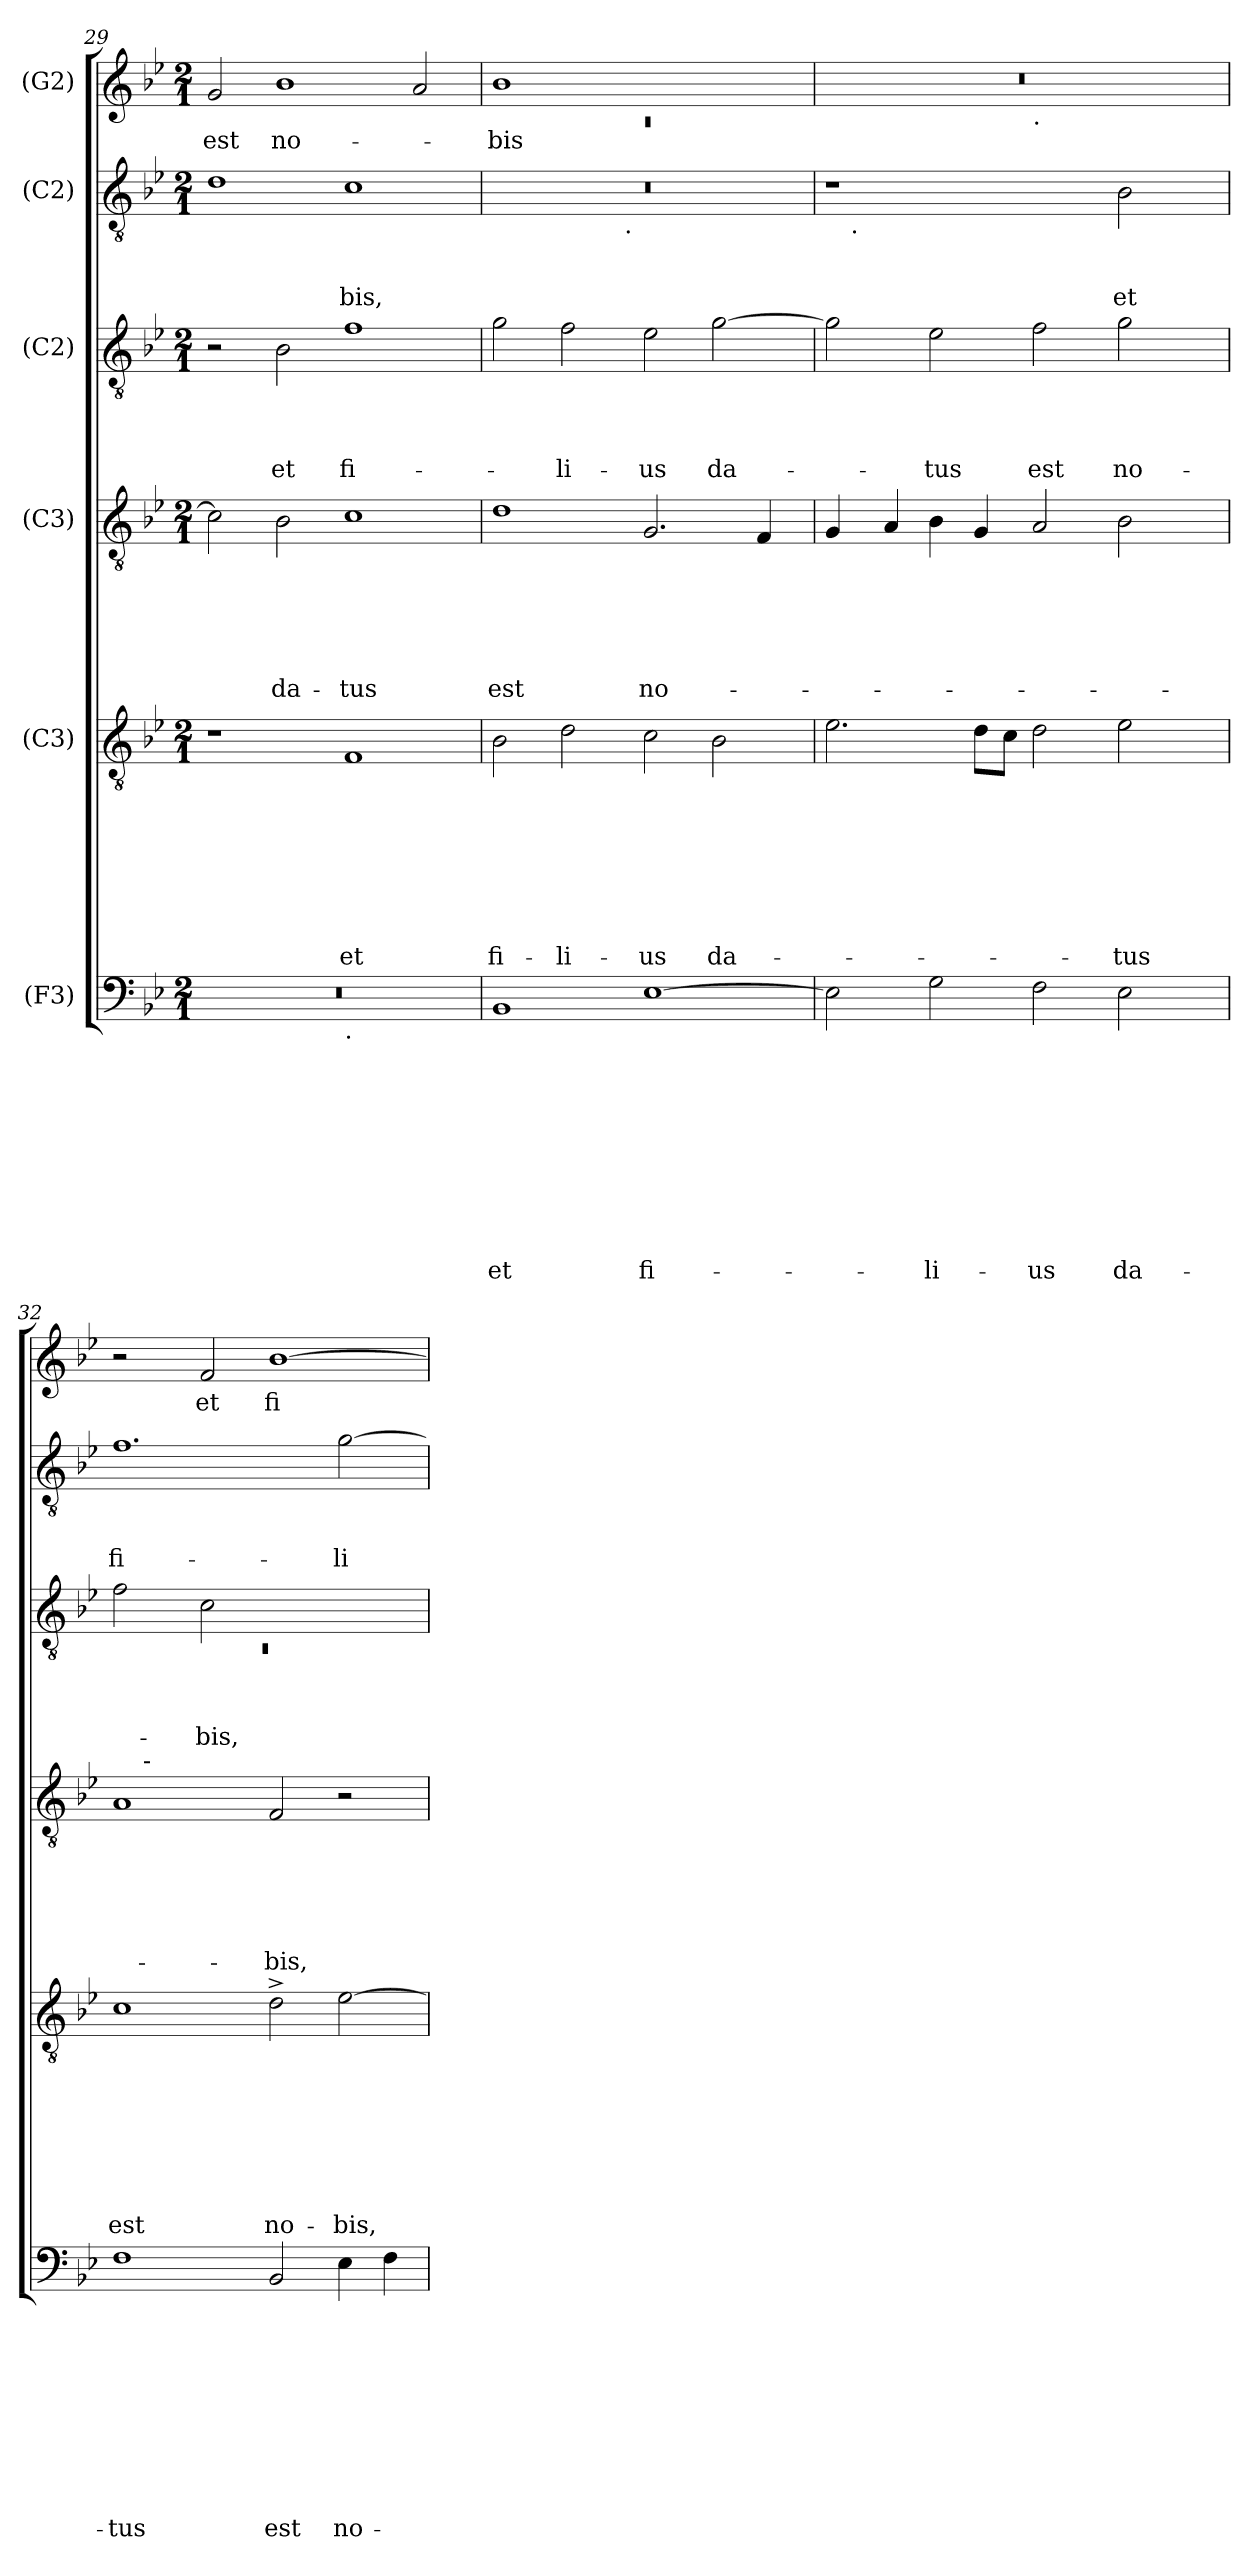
**kern	**text	**text	**text	**text	**text	**text	**text	**text	**text	**text	**kern	**text	**text	**text	**text	**text	**text	**text	**text	**kern	**text	**text	**text	**text	**text	**text	**kern	**text	**text	**text	**text	**kern	**text	**text	**text	**kern	**text
*part6	*part6	*part6	*part6	*part6	*part6	*part6	*part6	*part6	*part6	*part6	*part5	*part5	*part5	*part5	*part5	*part5	*part5	*part5	*part5	*part4	*part4	*part4	*part4	*part4	*part4	*part4	*part3	*part3	*part3	*part3	*part3	*part2	*part2	*part2	*part2	*part1	*part1
*staff6	*staff6	*staff6	*staff6	*staff6	*staff6	*staff6	*staff6	*staff6	*staff6	*staff6	*staff5	*staff5	*staff5	*staff5	*staff5	*staff5	*staff5	*staff5	*staff5	*staff4	*staff4	*staff4	*staff4	*staff4	*staff4	*staff4	*staff3	*staff3	*staff3	*staff3	*staff3	*staff2	*staff2	*staff2	*staff2	*staff1	*staff1
*I"(F3)	*	*	*	*	*	*	*	*	*	*	*I"(C3)	*	*	*	*	*	*	*	*	*I"(C3)	*	*	*	*	*	*	*I"(C2)	*	*	*	*	*I"(C2)	*	*	*	*I"(G2)	*
*clefF4	*	*	*	*	*	*	*	*	*	*	*clefGv2	*	*	*	*	*	*	*	*	*clefGv2	*	*	*	*	*	*	*clefGv2	*	*	*	*	*clefGv2	*	*	*	*clefG2	*
*k[b-e-]	*	*	*	*	*	*	*	*	*	*	*k[b-e-]	*	*	*	*	*	*	*	*	*k[b-e-]	*	*	*	*	*	*	*k[b-e-]	*	*	*	*	*k[b-e-]	*	*	*	*k[b-e-]	*
*B-:	*	*	*	*	*	*	*	*	*	*	*B-:	*	*	*	*	*	*	*	*	*B-:	*	*	*	*	*	*	*B-:	*	*	*	*	*B-:	*	*	*	*B-:	*
*M2/1	*	*	*	*	*	*	*	*	*	*	*M2/1	*	*	*	*	*	*	*	*	*M2/1	*	*	*	*	*	*	*M2/1	*	*	*	*	*M2/1	*	*	*	*M2/1	*
=29	=29	=29	=29	=29	=29	=29	=29	=29	=29	=29	=29	=29	=29	=29	=29	=29	=29	=29	=29	=29	=29	=29	=29	=29	=29	=29	=29	=29	=29	=29	=29	=29	=29	=29	=29	=29	=29
!	!	!	!	!	!	!	!	!	!	!	!	!	!	!	!	!	!	!	!	!	!	!	!	!	!	!	!	!	!	!	!	!	!	!	!	!	!LO:LY:b
*^	*	*	*	*	*	*	*	*	*	*	*	*	*	*	*	*	*	*	*	*	*	*	*	*	*	*	*	*	*	*	*	*	*	*	*	*	*
0r	1ryy	.	.	.	.	.	.	.	.	.	.	1r	.	.	.	.	.	.	.	.	2c\]	.	.	.	.	.	.	2r	.	.	.	.	1d	.	.	.	2g/	est
!	!	!	!	!	!	!	!	!	!	!	!	!	!	!	!	!	!	!	!	!	!	!	!	!	!	!	!LO:LY:b	!	!	!	!	!LO:LY:b	!	!	!	!	!	!LO:LY:b
.	.	.	.	.	.	.	.	.	.	.	.	.	.	.	.	.	.	.	.	.	2B-\	.	.	.	.	.	da-	2B-\	.	.	.	et	.	.	.	.	1b-	no-
!	!LO:TX:b:t=.	!	!	!	!	!	!	!	!	!	!	!	!	!	!	!	!	!	!	!	!	!	!	!	!	!	!	!	!	!	!	!	!	!	!	!	!	!
!	!	!	!	!	!	!	!	!	!	!	!	!	!	!	!	!	!	!	!	!LO:LY:b	!	!	!	!	!	!	!LO:LY:b	!	!	!	!	!LO:LY:b	!	!	!	!LO:LY:b	!	!
.	1ryy	.	.	.	.	.	.	.	.	.	.	1F	.	.	.	.	.	.	.	et	1c	.	.	.	.	.	-tus	1f	.	.	.	fi-	1c	.	.	-bis,	.	.
.	.	.	.	.	.	.	.	.	.	.	.	.	.	.	.	.	.	.	.	.	.	.	.	.	.	.	.	.	.	.	.	.	.	.	.	.	2a/	.
=30	=30	=30	=30	=30	=30	=30	=30	=30	=30	=30	=30	=30	=30	=30	=30	=30	=30	=30	=30	=30	=30	=30	=30	=30	=30	=30	=30	=30	=30	=30	=30	=30	=30	=30	=30	=30	=30	=30
*	*	*	*	*	*	*	*	*	*	*	*	*	*	*	*	*	*	*	*	*	*	*	*	*	*	*	*	*	*	*	*	*	*	*	*	*	*^	*
!	!	!	!	!	!	!	!	!	!	!	!LO:LY:b	!	!	!	!	!	!	!	!	!LO:LY:b	!	!	!	!	!	!	!LO:LY:b	!	!	!	!	!	!	!	!	!	!	!LO:N:vis=1	!LO:LY:b
*v	*v	*	*	*	*	*	*	*	*	*	*	*	*	*	*	*	*	*	*	*	*	*	*	*	*	*	*	*	*	*	*	*	*^	*	*	*	*	*	*
1BB-	.	.	.	.	.	.	.	.	.	et	2B-\	.	.	.	.	.	.	.	fi-	1d	.	.	.	.	.	est	2g\	.	.	.	.	0r	2...ryy	.	.	.	1b-	0rc	-bis
!	!	!	!	!	!	!	!	!	!	!	!	!	!	!	!	!	!	!	!LO:LY:b	!	!	!	!	!	!	!	!	!	!	!	!LO:LY:b	!	!	!	!	!	!	!	!
.	.	.	.	.	.	.	.	.	.	.	2d\	.	.	.	.	.	.	.	-li-	.	.	.	.	.	.	.	2f\	.	.	.	-li-	.	.	.	.	.	.	.	.
!	!	!	!	!	!	!	!	!	!	!	!	!	!	!	!	!	!	!	!	!	!	!	!	!	!	!	!	!	!	!	!	!	!LO:TX:b:t=.	!	!	!	!	!	!
.	.	.	.	.	.	.	.	.	.	.	.	.	.	.	.	.	.	.	.	.	.	.	.	.	.	.	.	.	.	.	.	.	1ryy	.	.	.	.	.	.
!	!	!	!	!	!	!	!	!	!	!LO:LY:b	!	!	!	!	!	!	!	!	!LO:LY:b	!	!	!	!	!	!	!LO:LY:b	!	!	!	!	!LO:LY:b	!	!	!	!	!	!	!	!
[>1E-	.	.	.	.	.	.	.	.	.	fi-	2c\	.	.	.	.	.	.	.	-us	2.G/	.	.	.	.	.	no-	2e-\	.	.	.	-us	.	.	.	.	.	1ryy	.	.
!	!	!	!	!	!	!	!	!	!	!	!	!	!	!	!	!	!	!	!LO:LY:b	!	!	!	!	!	!	!	!	!	!	!	!LO:LY:b	!	!	!	!	!	!	!	!
.	.	.	.	.	.	.	.	.	.	.	2B-\	.	.	.	.	.	.	.	da-	.	.	.	.	.	.	.	[>2g\	.	.	.	da-	.	.	.	.	.	.	.	.
.	.	.	.	.	.	.	.	.	.	.	.	.	.	.	.	.	.	.	.	4F/	.	.	.	.	.	.	.	.	.	.	.	.	.	.	.	.	.	.	.
.	.	.	.	.	.	.	.	.	.	.	.	.	.	.	.	.	.	.	.	.	.	.	.	.	.	.	.	.	.	.	.	.	16ryy	.	.	.	.	.	.
=31	=31	=31	=31	=31	=31	=31	=31	=31	=31	=31	=31	=31	=31	=31	=31	=31	=31	=31	=31	=31	=31	=31	=31	=31	=31	=31	=31	=31	=31	=31	=31	=31	=31	=31	=31	=31	=31	=31	=31
2E-\]	.	.	.	.	.	.	.	.	.	.	2.e-\	.	.	.	.	.	.	.	.	4G/	.	.	.	.	.	.	2g\]	.	.	.	.	1r	16.ryy	.	.	.	0r	1ryy	.
!	!	!	!	!	!	!	!	!	!	!	!	!	!	!	!	!	!	!	!	!	!	!	!	!	!	!	!	!	!	!	!	!	!LO:TX:b:t=.	!	!	!	!	!	!
.	.	.	.	.	.	.	.	.	.	.	.	.	.	.	.	.	.	.	.	.	.	.	.	.	.	.	.	.	.	.	.	.	1ryy	.	.	.	.	.	.
.	.	.	.	.	.	.	.	.	.	.	.	.	.	.	.	.	.	.	.	4A/	.	.	.	.	.	.	.	.	.	.	.	.	.	.	.	.	.	.	.
!	!	!	!	!	!	!	!	!	!	!LO:LY:b	!	!	!	!	!	!	!	!	!	!	!	!	!	!	!	!	!	!	!	!	!LO:LY:b	!	!	!	!	!	!	!	!
2G\	.	.	.	.	.	.	.	.	.	-li-	.	.	.	.	.	.	.	.	.	4B-\	.	.	.	.	.	.	2e-\	.	.	.	-tus	.	.	.	.	.	.	.	.
.	.	.	.	.	.	.	.	.	.	.	8d\L	.	.	.	.	.	.	.	.	4G/	.	.	.	.	.	.	.	.	.	.	.	.	.	.	.	.	.	.	.
.	.	.	.	.	.	.	.	.	.	.	8c\J	.	.	.	.	.	.	.	.	.	.	.	.	.	.	.	.	.	.	.	.	.	.	.	.	.	.	.	.
!	!	!	!	!	!	!	!	!	!	!	!	!	!	!	!	!	!	!	!	!	!	!	!	!	!	!	!	!	!	!	!	!	!	!	!	!	!	!LO:TX:b:t=.	!
!	!	!	!	!	!	!	!	!	!	!LO:LY:b	!	!	!	!	!	!	!	!	!	!	!	!	!	!	!	!	!	!	!	!	!LO:LY:b	!	!	!	!	!	!	!	!
2F\	.	.	.	.	.	.	.	.	.	-us	2d\	.	.	.	.	.	.	.	.	2A/	.	.	.	.	.	.	2f\	.	.	.	est	2ryy	.	.	.	.	.	1ryy	.
.	.	.	.	.	.	.	.	.	.	.	.	.	.	.	.	.	.	.	.	.	.	.	.	.	.	.	.	.	.	.	.	.	2ryy	.	.	.	.	.	.
!	!	!	!	!	!	!	!	!	!	!LO:LY:b	!	!	!	!	!	!	!	!	!LO:LY:b	!	!	!	!	!	!	!	!	!	!	!	!LO:LY:b	!	!	!	!	!LO:LY:b	!	!	!
2E-\	.	.	.	.	.	.	.	.	.	da-	2e-\	.	.	.	.	.	.	.	-tus	2B-\	.	.	.	.	.	.	2g\	.	.	.	no-	2B-\	.	.	.	et	.	.	.
.	.	.	.	.	.	.	.	.	.	.	.	.	.	.	.	.	.	.	.	.	.	.	.	.	.	.	.	.	.	.	.	.	4ryy	.	.	.	.	.	.
.	.	.	.	.	.	.	.	.	.	.	.	.	.	.	.	.	.	.	.	.	.	.	.	.	.	.	.	.	.	.	.	.	8ryy	.	.	.	.	.	.
.	.	.	.	.	.	.	.	.	.	.	.	.	.	.	.	.	.	.	.	.	.	.	.	.	.	.	.	.	.	.	.	.	32ryy	.	.	.	.	.	.
!!LO:PB:g=z
=32	=32	=32	=32	=32	=32	=32	=32	=32	=32	=32	=32	=32	=32	=32	=32	=32	=32	=32	=32	=32	=32	=32	=32	=32	=32	=32	=32	=32	=32	=32	=32	=32	=32	=32	=32	=32	=32	=32	=32
*	*	*	*	*	*	*	*	*	*	*	*	*	*	*	*	*	*	*	*	*	*	*	*	*	*	*	*^	*	*	*	*	*	*	*	*	*	*	*	*
!	!	!	!	!	!	!	!	!	!	!LO:LY:b	!	!	!	!	!	!	!	!	!LO:LY:b	!	!	!	!	!	!	!	!	!LO:N:vis=1	!	!	!	!	!	!	!	!	!LO:LY:b	!	!	!
*	*	*	*	*	*	*	*	*	*	*	*	*	*	*	*	*	*	*	*	*	*	*	*	*	*	*	*	*	*	*	*	*	*v	*v	*	*	*	*	*	*
*	*	*	*	*	*	*	*	*	*	*	*	*	*	*	*	*	*	*	*	*^	*	*	*	*	*	*	*	*	*	*	*	*	*	*	*	*	*v	*v	*
1F	.	.	.	.	.	.	.	.	.	-tus	1c	.	.	.	.	.	.	.	est	1A	8ryy	.	.	.	.	.	.	2f\	0rC	.	.	.	.	1.f	.	.	fi-	2r	.
!	!	!	!	!	!	!	!	!	!	!	!	!	!	!	!	!	!	!	!	!	!LO:TX:a:t=-	!	!	!	!	!	!	!	!	!	!	!	!	!	!	!	!	!	!
.	.	.	.	.	.	.	.	.	.	.	.	.	.	.	.	.	.	.	.	.	1...ryy	.	.	.	.	.	.	.	.	.	.	.	.	.	.	.	.	.	.
!	!	!	!	!	!	!	!	!	!	!	!	!	!	!	!	!	!	!	!	!	!	!	!	!	!	!	!	!	!	!	!	!	!LO:LY:b	!	!	!	!	!	!LO:LY:b
.	.	.	.	.	.	.	.	.	.	.	.	.	.	.	.	.	.	.	.	.	.	.	.	.	.	.	.	2c\	.	.	.	.	-bis,	.	.	.	.	2f/	et
!	!	!	!	!	!	!	!	!	!	!LO:LY:b	!	!	!	!	!	!	!	!	!LO:LY:b	!	!	!	!	!	!	!	!LO:LY:b	!	!	!	!	!	!	!	!	!	!	!	!LO:LY:b
2BB-/	.	.	.	.	.	.	.	.	.	est	2d^>\	.	.	.	.	.	.	.	no-	2F/	.	.	.	.	.	.	-bis,	1ryy	.	.	.	.	.	.	.	.	.	[>1b-	fi-
!	!	!	!	!	!	!	!	!	!	!LO:LY:b	!	!	!	!	!	!	!	!	!LO:LY:b	!	!	!	!	!	!	!	!	!	!	!	!	!	!	!	!	!	!LO:LY:b	!	!
4E-\	.	.	.	.	.	.	.	.	.	no-	[>2e-\	.	.	.	.	.	.	.	-bis,	2r	.	.	.	.	.	.	.	.	.	.	.	.	.	[>2g\	.	.	-li-	.	.
4F\	.	.	.	.	.	.	.	.	.	.	.	.	.	.	.	.	.	.	.	.	.	.	.	.	.	.	.	.	.	.	.	.	.	.	.	.	.	.	.
*	*	*	*	*	*	*	*	*	*	*	*	*	*	*	*	*	*	*	*	*v	*v	*	*	*	*	*	*	*	*	*	*	*	*	*	*	*	*	*	*
*	*	*	*	*	*	*	*	*	*	*	*	*	*	*	*	*	*	*	*	*	*	*	*	*	*	*	*v	*v	*	*	*	*	*	*	*	*	*	*
=	=	=	=	=	=	=	=	=	=	=	=	=	=	=	=	=	=	=	=	=	=	=	=	=	=	=	=	=	=	=	=	=	=	=	=	=	=
*-	*-	*-	*-	*-	*-	*-	*-	*-	*-	*-	*-	*-	*-	*-	*-	*-	*-	*-	*-	*-	*-	*-	*-	*-	*-	*-	*-	*-	*-	*-	*-	*-	*-	*-	*-	*-	*-
